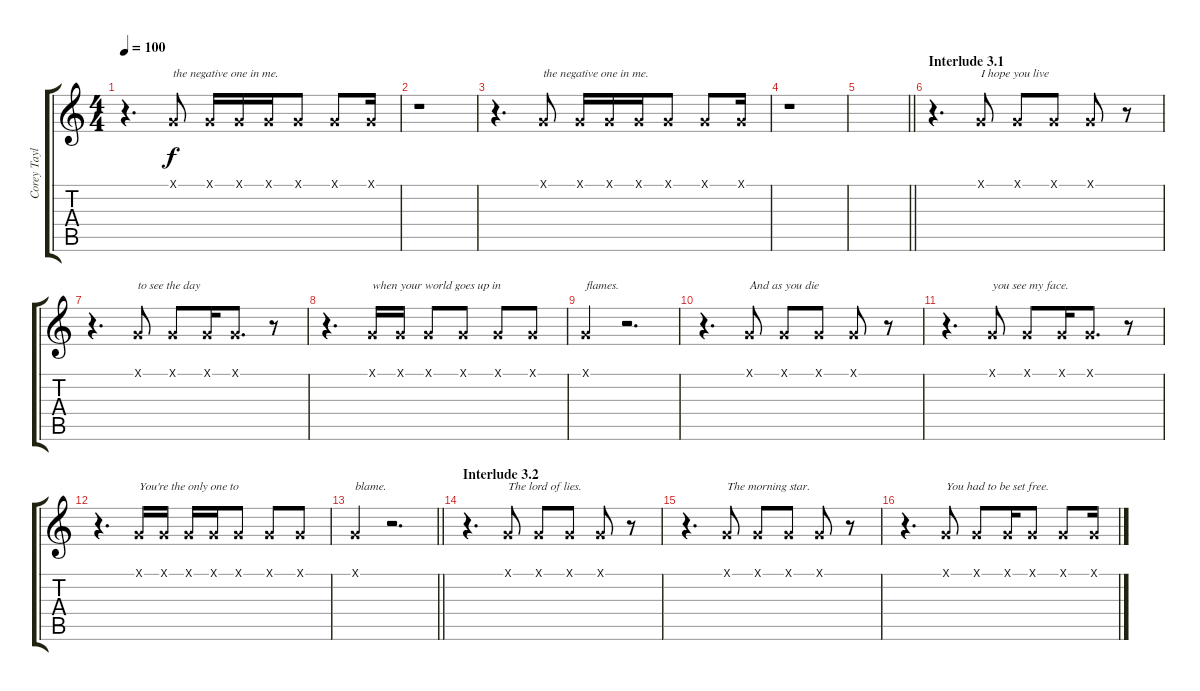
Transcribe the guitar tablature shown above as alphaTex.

\track ("Corey Taylor" "Corey Tayl") {instrument lead2sawtooth}
\staff {score tabs}
\tuning (Db4 Ab3 E3 B2 Gb2 B1) {hide}
\ts (4 4)
\tempo 100
\clef g2
\ks c
r.4{d dy f} 6.1{x}.8{txt "the negative one in me."} 6.1{x}.16 6.1{x}.16 6.1{x}.16 6.1{x}.8 6.1{x}.8 6.1{x}.16 |
r.1 |
r.4{d} 6.1{x}.8{txt "the negative one in me."} 6.1{x}.16 6.1{x}.16 6.1{x}.16 6.1{x}.8 6.1{x}.8 6.1{x}.16 |
r.1 |
\barLineRight lightlight
|
\section ("" "Interlude 3.1")
r.4{d} 6.1{x}.8{txt "I hope you live"} 6.1{x}.8 6.1{x}.8 6.1{x}.8 r.8 |
r.4{d} 6.1{x}.8{txt "to see the day"} 6.1{x}.8 6.1{x}.16 6.1{x}.8{d} r.8 |
r.4{d} 6.1{x}.16{txt "when your world goes up in"} 6.1{x}.16 6.1{x}.8 6.1{x}.8 6.1{x}.8 6.1{x}.8 |
6.1{x}.4{txt "flames."} r.2{d} |
r.4{d} 6.1{x}.8{txt "And as you die"} 6.1{x}.8 6.1{x}.8 6.1{x}.8 r.8 |
r.4{d} 6.1{x}.8{txt "you see my face."} 6.1{x}.8 6.1{x}.16 6.1{x}.8{d} r.8 |
r.4{d} 6.1{x}.16{txt "You're the only one to "} 6.1{x}.16 6.1{x}.16 6.1{x}.16 6.1{x}.8 6.1{x}.8 6.1{x}.8 |
\barLineRight lightlight
6.1{x}.4{txt "blame."} r.2{d} |
\section ("" "Interlude 3.2")
r.4{d} 6.1{x}.8{txt "The lord of lies."} 6.1{x}.8 6.1{x}.8 6.1{x}.8 r.8 |
r.4{d} 6.1{x}.8{txt "The morning star."} 6.1{x}.8 6.1{x}.8 6.1{x}.8 r.8 |
r.4{d} 6.1{x}.8{txt "You had to be set free."} 6.1{x}.8 6.1{x}.16 6.1{x}.8 6.1{x}.8 6.1{x}.16
